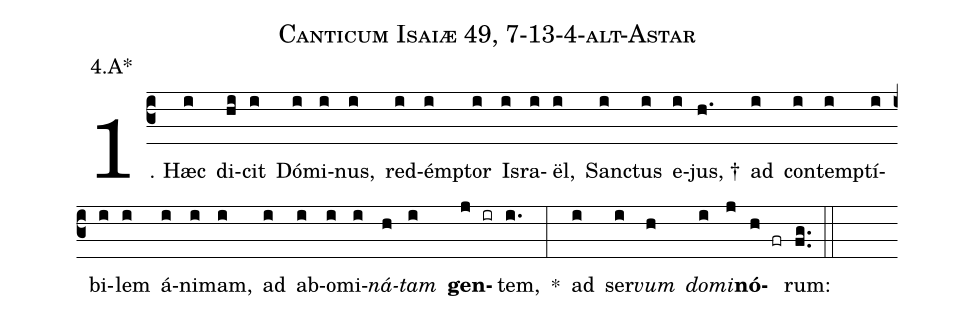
name: Canticum Isaiæ 49, 7-13-4-alt-Astar;
annotation: 4.A*;
%%
(c3)1. Hæc(i) di(hi)cit(i) Dó(i)mi(i)nus,(i) red(i)émp(i)tor(i) Is(i)ra(i)ël,(i) Sanc(i)tus(i) e(i)jus, †(h.) ad(i) con(i)temp(i)tí(i)bi(i)lem(i) á(i)ni(i)mam,(i) ad(i) ab(i)o(i)mi(i)<i>ná</i>(h)<i>tam</i>(i) <b>gen</b>(j ir)tem,(i.) *(:) ad(i) ser(i)<i>vum</i>(h) <i>do</i>(i)<i>mi</i>(j)<b>nó</b>(h fr)rum:(fg..) (::)
